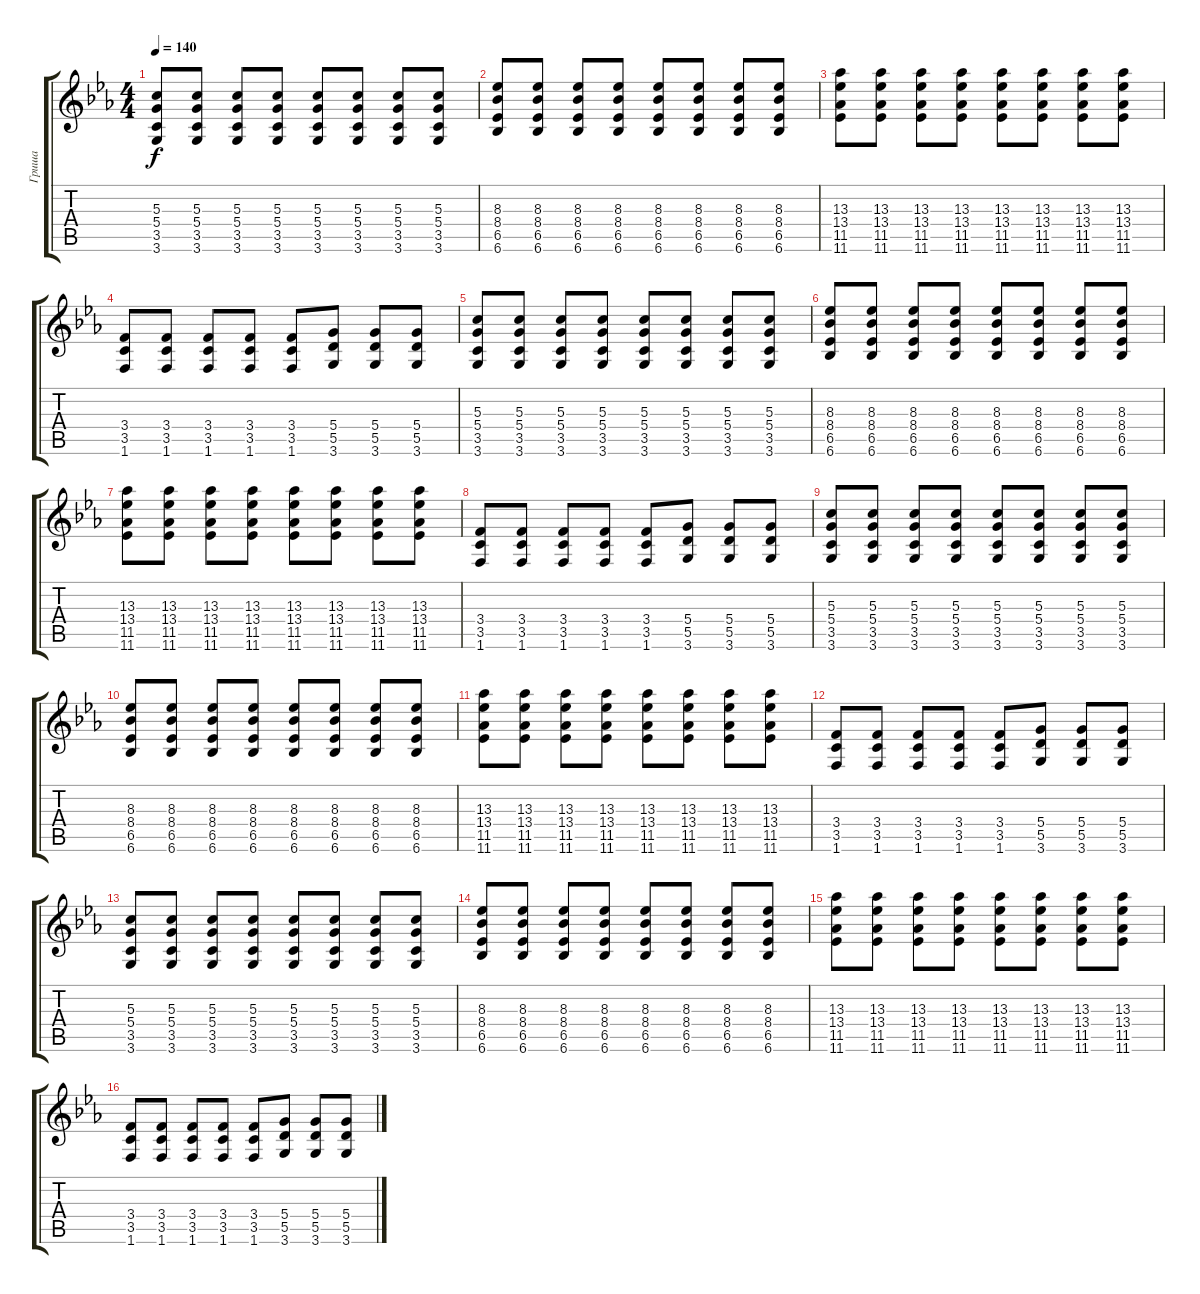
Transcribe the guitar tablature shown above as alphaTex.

\track ("Гриша" "Гриша") {instrument distortionguitar}
\staff {score tabs}
\tuning (E4 B3 G3 D3 A2 E2) {hide}
\ts (4 4)
\tempo 140
\clef g2
\ks eb
(5.3 5.4 3.5 3.6).8{dy f} (5.3 5.4 3.5 3.6).8 (5.3 5.4 3.5 3.6).8 (5.3 5.4 3.5 3.6).8 (5.3 5.4 3.5 3.6).8 (5.3 5.4 3.5 3.6).8 (5.3 5.4 3.5 3.6).8 (5.3 5.4 3.5 3.6).8 |
(8.3 8.4 6.5 6.6).8 (8.3 8.4 6.5 6.6).8 (8.3 8.4 6.5 6.6).8 (8.3 8.4 6.5 6.6).8 (8.3 8.4 6.5 6.6).8 (8.3 8.4 6.5 6.6).8 (8.3 8.4 6.5 6.6).8 (8.3 8.4 6.5 6.6).8 |
(13.3 13.4 11.5 11.6).8 (13.3 13.4 11.5 11.6).8 (13.3 13.4 11.5 11.6).8 (13.3 13.4 11.5 11.6).8 (13.3 13.4 11.5 11.6).8 (13.3 13.4 11.5 11.6).8 (13.3 13.4 11.5 11.6).8 (13.3 13.4 11.5 11.6).8 |
(3.4 3.5 1.6).8 (3.4 3.5 1.6).8 (3.4 3.5 1.6).8 (3.4 3.5 1.6).8 (3.4 3.5 1.6).8 (5.4 5.5 3.6).8 (5.4 5.5 3.6).8 (5.4 5.5 3.6).8 |
(5.3 5.4 3.5 3.6).8 (5.3 5.4 3.5 3.6).8 (5.3 5.4 3.5 3.6).8 (5.3 5.4 3.5 3.6).8 (5.3 5.4 3.5 3.6).8 (5.3 5.4 3.5 3.6).8 (5.3 5.4 3.5 3.6).8 (5.3 5.4 3.5 3.6).8 |
(8.3 8.4 6.5 6.6).8 (8.3 8.4 6.5 6.6).8 (8.3 8.4 6.5 6.6).8 (8.3 8.4 6.5 6.6).8 (8.3 8.4 6.5 6.6).8 (8.3 8.4 6.5 6.6).8 (8.3 8.4 6.5 6.6).8 (8.3 8.4 6.5 6.6).8 |
(13.3 13.4 11.5 11.6).8 (13.3 13.4 11.5 11.6).8 (13.3 13.4 11.5 11.6).8 (13.3 13.4 11.5 11.6).8 (13.3 13.4 11.5 11.6).8 (13.3 13.4 11.5 11.6).8 (13.3 13.4 11.5 11.6).8 (13.3 13.4 11.5 11.6).8 |
(3.4 3.5 1.6).8 (3.4 3.5 1.6).8 (3.4 3.5 1.6).8 (3.4 3.5 1.6).8 (3.4 3.5 1.6).8 (5.4 5.5 3.6).8 (5.4 5.5 3.6).8 (5.4 5.5 3.6).8 |
(5.3 5.4 3.5 3.6).8 (5.3 5.4 3.5 3.6).8 (5.3 5.4 3.5 3.6).8 (5.3 5.4 3.5 3.6).8 (5.3 5.4 3.5 3.6).8 (5.3 5.4 3.5 3.6).8 (5.3 5.4 3.5 3.6).8 (5.3 5.4 3.5 3.6).8 |
(8.3 8.4 6.5 6.6).8 (8.3 8.4 6.5 6.6).8 (8.3 8.4 6.5 6.6).8 (8.3 8.4 6.5 6.6).8 (8.3 8.4 6.5 6.6).8 (8.3 8.4 6.5 6.6).8 (8.3 8.4 6.5 6.6).8 (8.3 8.4 6.5 6.6).8 |
(13.3 13.4 11.5 11.6).8 (13.3 13.4 11.5 11.6).8 (13.3 13.4 11.5 11.6).8 (13.3 13.4 11.5 11.6).8 (13.3 13.4 11.5 11.6).8 (13.3 13.4 11.5 11.6).8 (13.3 13.4 11.5 11.6).8 (13.3 13.4 11.5 11.6).8 |
(3.4 3.5 1.6).8 (3.4 3.5 1.6).8 (3.4 3.5 1.6).8 (3.4 3.5 1.6).8 (3.4 3.5 1.6).8 (5.4 5.5 3.6).8 (5.4 5.5 3.6).8 (5.4 5.5 3.6).8 |
(5.3 5.4 3.5 3.6).8 (5.3 5.4 3.5 3.6).8 (5.3 5.4 3.5 3.6).8 (5.3 5.4 3.5 3.6).8 (5.3 5.4 3.5 3.6).8 (5.3 5.4 3.5 3.6).8 (5.3 5.4 3.5 3.6).8 (5.3 5.4 3.5 3.6).8 |
(8.3 8.4 6.5 6.6).8 (8.3 8.4 6.5 6.6).8 (8.3 8.4 6.5 6.6).8 (8.3 8.4 6.5 6.6).8 (8.3 8.4 6.5 6.6).8 (8.3 8.4 6.5 6.6).8 (8.3 8.4 6.5 6.6).8 (8.3 8.4 6.5 6.6).8 |
(13.3 13.4 11.5 11.6).8 (13.3 13.4 11.5 11.6).8 (13.3 13.4 11.5 11.6).8 (13.3 13.4 11.5 11.6).8 (13.3 13.4 11.5 11.6).8 (13.3 13.4 11.5 11.6).8 (13.3 13.4 11.5 11.6).8 (13.3 13.4 11.5 11.6).8 |
(3.4 3.5 1.6).8 (3.4 3.5 1.6).8 (3.4 3.5 1.6).8 (3.4 3.5 1.6).8 (3.4 3.5 1.6).8 (5.4 5.5 3.6).8 (5.4 5.5 3.6).8 (5.4 5.5 3.6).8
